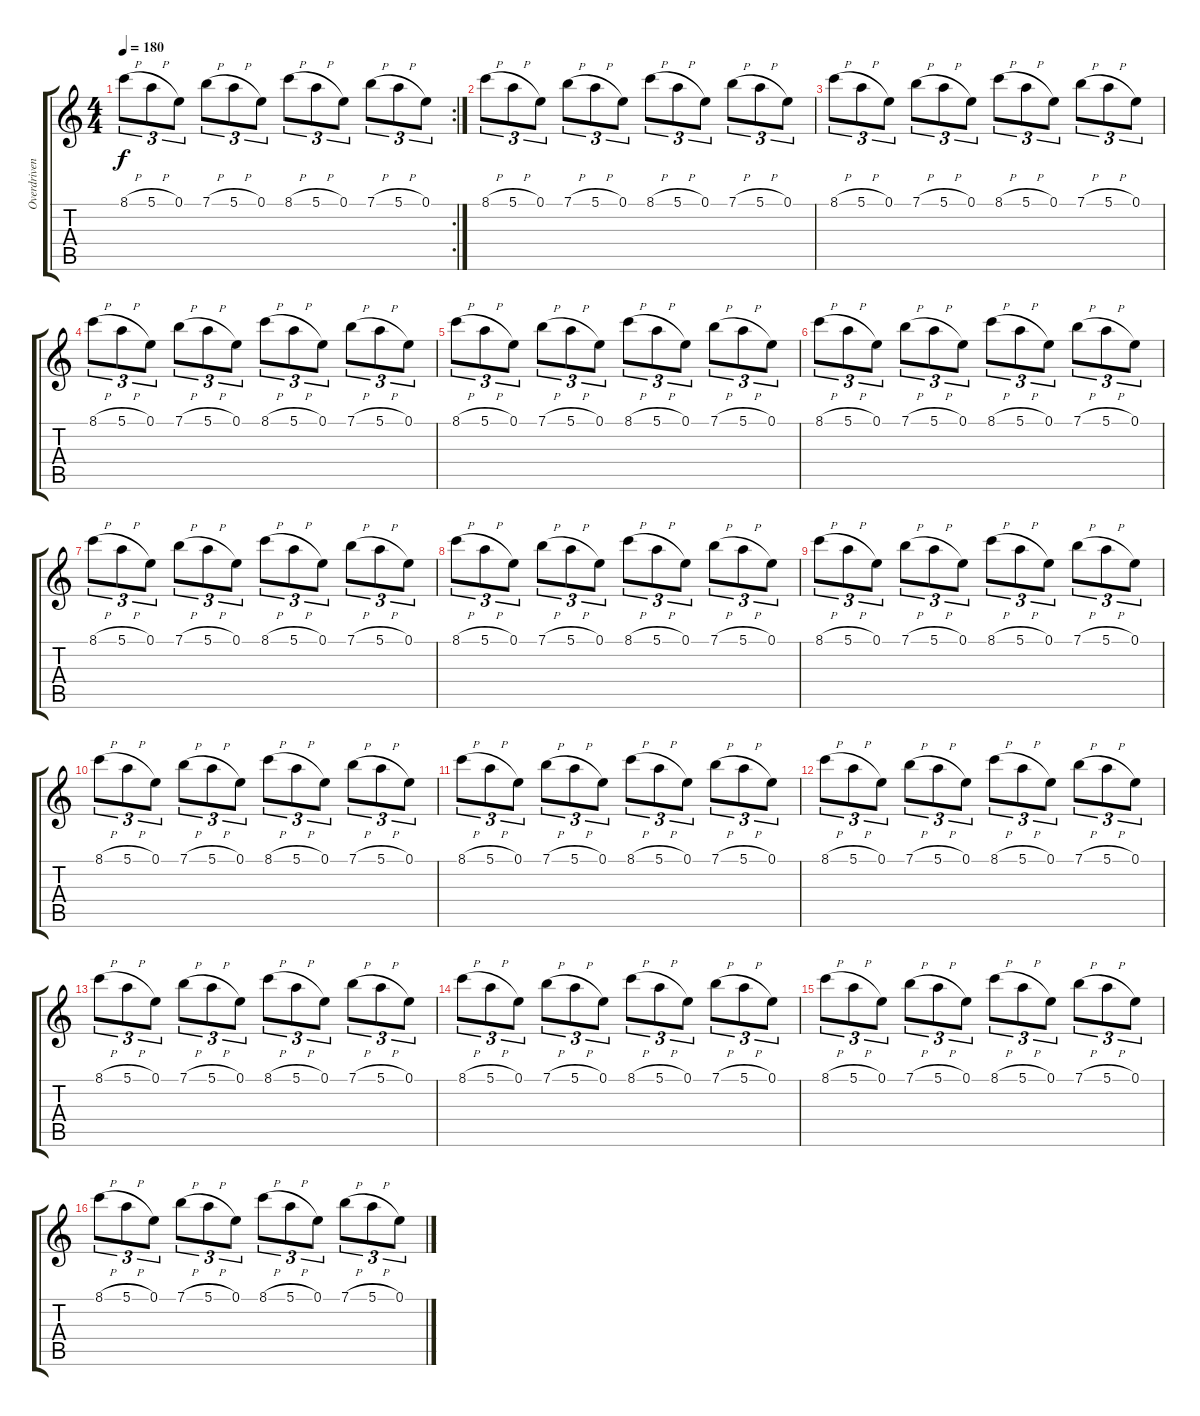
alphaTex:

\track ("Overdriven Guitar" "Overdriven") {instrument overdrivenguitar}
\staff {score tabs}
\tuning (E4 B3 G3 D3 A2 E2) {hide}
\rc 2
\ts (4 4)
\tempo 180
\clef g2
\ks c
8.1{h}.8{tu (3 2) dy f} 5.1{h}.8{tu (3 2)} 0.1.8{tu (3 2)} 7.1{h}.8{tu (3 2)} 5.1{h}.8{tu (3 2)} 0.1.8{tu (3 2)} 8.1{h}.8{tu (3 2)} 5.1{h}.8{tu (3 2)} 0.1.8{tu (3 2)} 7.1{h}.8{tu (3 2)} 5.1{h}.8{tu (3 2)} 0.1.8{tu (3 2)} |
8.1{h}.8{tu (3 2)} 5.1{h}.8{tu (3 2)} 0.1.8{tu (3 2)} 7.1{h}.8{tu (3 2)} 5.1{h}.8{tu (3 2)} 0.1.8{tu (3 2)} 8.1{h}.8{tu (3 2)} 5.1{h}.8{tu (3 2)} 0.1.8{tu (3 2)} 7.1{h}.8{tu (3 2)} 5.1{h}.8{tu (3 2)} 0.1.8{tu (3 2)} |
8.1{h}.8{tu (3 2)} 5.1{h}.8{tu (3 2)} 0.1.8{tu (3 2)} 7.1{h}.8{tu (3 2)} 5.1{h}.8{tu (3 2)} 0.1.8{tu (3 2)} 8.1{h}.8{tu (3 2)} 5.1{h}.8{tu (3 2)} 0.1.8{tu (3 2)} 7.1{h}.8{tu (3 2)} 5.1{h}.8{tu (3 2)} 0.1.8{tu (3 2)} |
8.1{h}.8{tu (3 2)} 5.1{h}.8{tu (3 2)} 0.1.8{tu (3 2)} 7.1{h}.8{tu (3 2)} 5.1{h}.8{tu (3 2)} 0.1.8{tu (3 2)} 8.1{h}.8{tu (3 2)} 5.1{h}.8{tu (3 2)} 0.1.8{tu (3 2)} 7.1{h}.8{tu (3 2)} 5.1{h}.8{tu (3 2)} 0.1.8{tu (3 2)} |
8.1{h}.8{tu (3 2)} 5.1{h}.8{tu (3 2)} 0.1.8{tu (3 2)} 7.1{h}.8{tu (3 2)} 5.1{h}.8{tu (3 2)} 0.1.8{tu (3 2)} 8.1{h}.8{tu (3 2)} 5.1{h}.8{tu (3 2)} 0.1.8{tu (3 2)} 7.1{h}.8{tu (3 2)} 5.1{h}.8{tu (3 2)} 0.1.8{tu (3 2)} |
8.1{h}.8{tu (3 2)} 5.1{h}.8{tu (3 2)} 0.1.8{tu (3 2)} 7.1{h}.8{tu (3 2)} 5.1{h}.8{tu (3 2)} 0.1.8{tu (3 2)} 8.1{h}.8{tu (3 2)} 5.1{h}.8{tu (3 2)} 0.1.8{tu (3 2)} 7.1{h}.8{tu (3 2)} 5.1{h}.8{tu (3 2)} 0.1.8{tu (3 2)} |
8.1{h}.8{tu (3 2)} 5.1{h}.8{tu (3 2)} 0.1.8{tu (3 2)} 7.1{h}.8{tu (3 2)} 5.1{h}.8{tu (3 2)} 0.1.8{tu (3 2)} 8.1{h}.8{tu (3 2)} 5.1{h}.8{tu (3 2)} 0.1.8{tu (3 2)} 7.1{h}.8{tu (3 2)} 5.1{h}.8{tu (3 2)} 0.1.8{tu (3 2)} |
8.1{h}.8{tu (3 2)} 5.1{h}.8{tu (3 2)} 0.1.8{tu (3 2)} 7.1{h}.8{tu (3 2)} 5.1{h}.8{tu (3 2)} 0.1.8{tu (3 2)} 8.1{h}.8{tu (3 2)} 5.1{h}.8{tu (3 2)} 0.1.8{tu (3 2)} 7.1{h}.8{tu (3 2)} 5.1{h}.8{tu (3 2)} 0.1.8{tu (3 2)} |
8.1{h}.8{tu (3 2)} 5.1{h}.8{tu (3 2)} 0.1.8{tu (3 2)} 7.1{h}.8{tu (3 2)} 5.1{h}.8{tu (3 2)} 0.1.8{tu (3 2)} 8.1{h}.8{tu (3 2)} 5.1{h}.8{tu (3 2)} 0.1.8{tu (3 2)} 7.1{h}.8{tu (3 2)} 5.1{h}.8{tu (3 2)} 0.1.8{tu (3 2)} |
8.1{h}.8{tu (3 2)} 5.1{h}.8{tu (3 2)} 0.1.8{tu (3 2)} 7.1{h}.8{tu (3 2)} 5.1{h}.8{tu (3 2)} 0.1.8{tu (3 2)} 8.1{h}.8{tu (3 2)} 5.1{h}.8{tu (3 2)} 0.1.8{tu (3 2)} 7.1{h}.8{tu (3 2)} 5.1{h}.8{tu (3 2)} 0.1.8{tu (3 2)} |
8.1{h}.8{tu (3 2)} 5.1{h}.8{tu (3 2)} 0.1.8{tu (3 2)} 7.1{h}.8{tu (3 2)} 5.1{h}.8{tu (3 2)} 0.1.8{tu (3 2)} 8.1{h}.8{tu (3 2)} 5.1{h}.8{tu (3 2)} 0.1.8{tu (3 2)} 7.1{h}.8{tu (3 2)} 5.1{h}.8{tu (3 2)} 0.1.8{tu (3 2)} |
8.1{h}.8{tu (3 2)} 5.1{h}.8{tu (3 2)} 0.1.8{tu (3 2)} 7.1{h}.8{tu (3 2)} 5.1{h}.8{tu (3 2)} 0.1.8{tu (3 2)} 8.1{h}.8{tu (3 2)} 5.1{h}.8{tu (3 2)} 0.1.8{tu (3 2)} 7.1{h}.8{tu (3 2)} 5.1{h}.8{tu (3 2)} 0.1.8{tu (3 2)} |
8.1{h}.8{tu (3 2)} 5.1{h}.8{tu (3 2)} 0.1.8{tu (3 2)} 7.1{h}.8{tu (3 2)} 5.1{h}.8{tu (3 2)} 0.1.8{tu (3 2)} 8.1{h}.8{tu (3 2)} 5.1{h}.8{tu (3 2)} 0.1.8{tu (3 2)} 7.1{h}.8{tu (3 2)} 5.1{h}.8{tu (3 2)} 0.1.8{tu (3 2)} |
8.1{h}.8{tu (3 2)} 5.1{h}.8{tu (3 2)} 0.1.8{tu (3 2)} 7.1{h}.8{tu (3 2)} 5.1{h}.8{tu (3 2)} 0.1.8{tu (3 2)} 8.1{h}.8{tu (3 2)} 5.1{h}.8{tu (3 2)} 0.1.8{tu (3 2)} 7.1{h}.8{tu (3 2)} 5.1{h}.8{tu (3 2)} 0.1.8{tu (3 2)} |
8.1{h}.8{tu (3 2)} 5.1{h}.8{tu (3 2)} 0.1.8{tu (3 2)} 7.1{h}.8{tu (3 2)} 5.1{h}.8{tu (3 2)} 0.1.8{tu (3 2)} 8.1{h}.8{tu (3 2)} 5.1{h}.8{tu (3 2)} 0.1.8{tu (3 2)} 7.1{h}.8{tu (3 2)} 5.1{h}.8{tu (3 2)} 0.1.8{tu (3 2)} |
8.1{h}.8{tu (3 2)} 5.1{h}.8{tu (3 2)} 0.1.8{tu (3 2)} 7.1{h}.8{tu (3 2)} 5.1{h}.8{tu (3 2)} 0.1.8{tu (3 2)} 8.1{h}.8{tu (3 2)} 5.1{h}.8{tu (3 2)} 0.1.8{tu (3 2)} 7.1{h}.8{tu (3 2)} 5.1{h}.8{tu (3 2)} 0.1.8{tu (3 2)}
